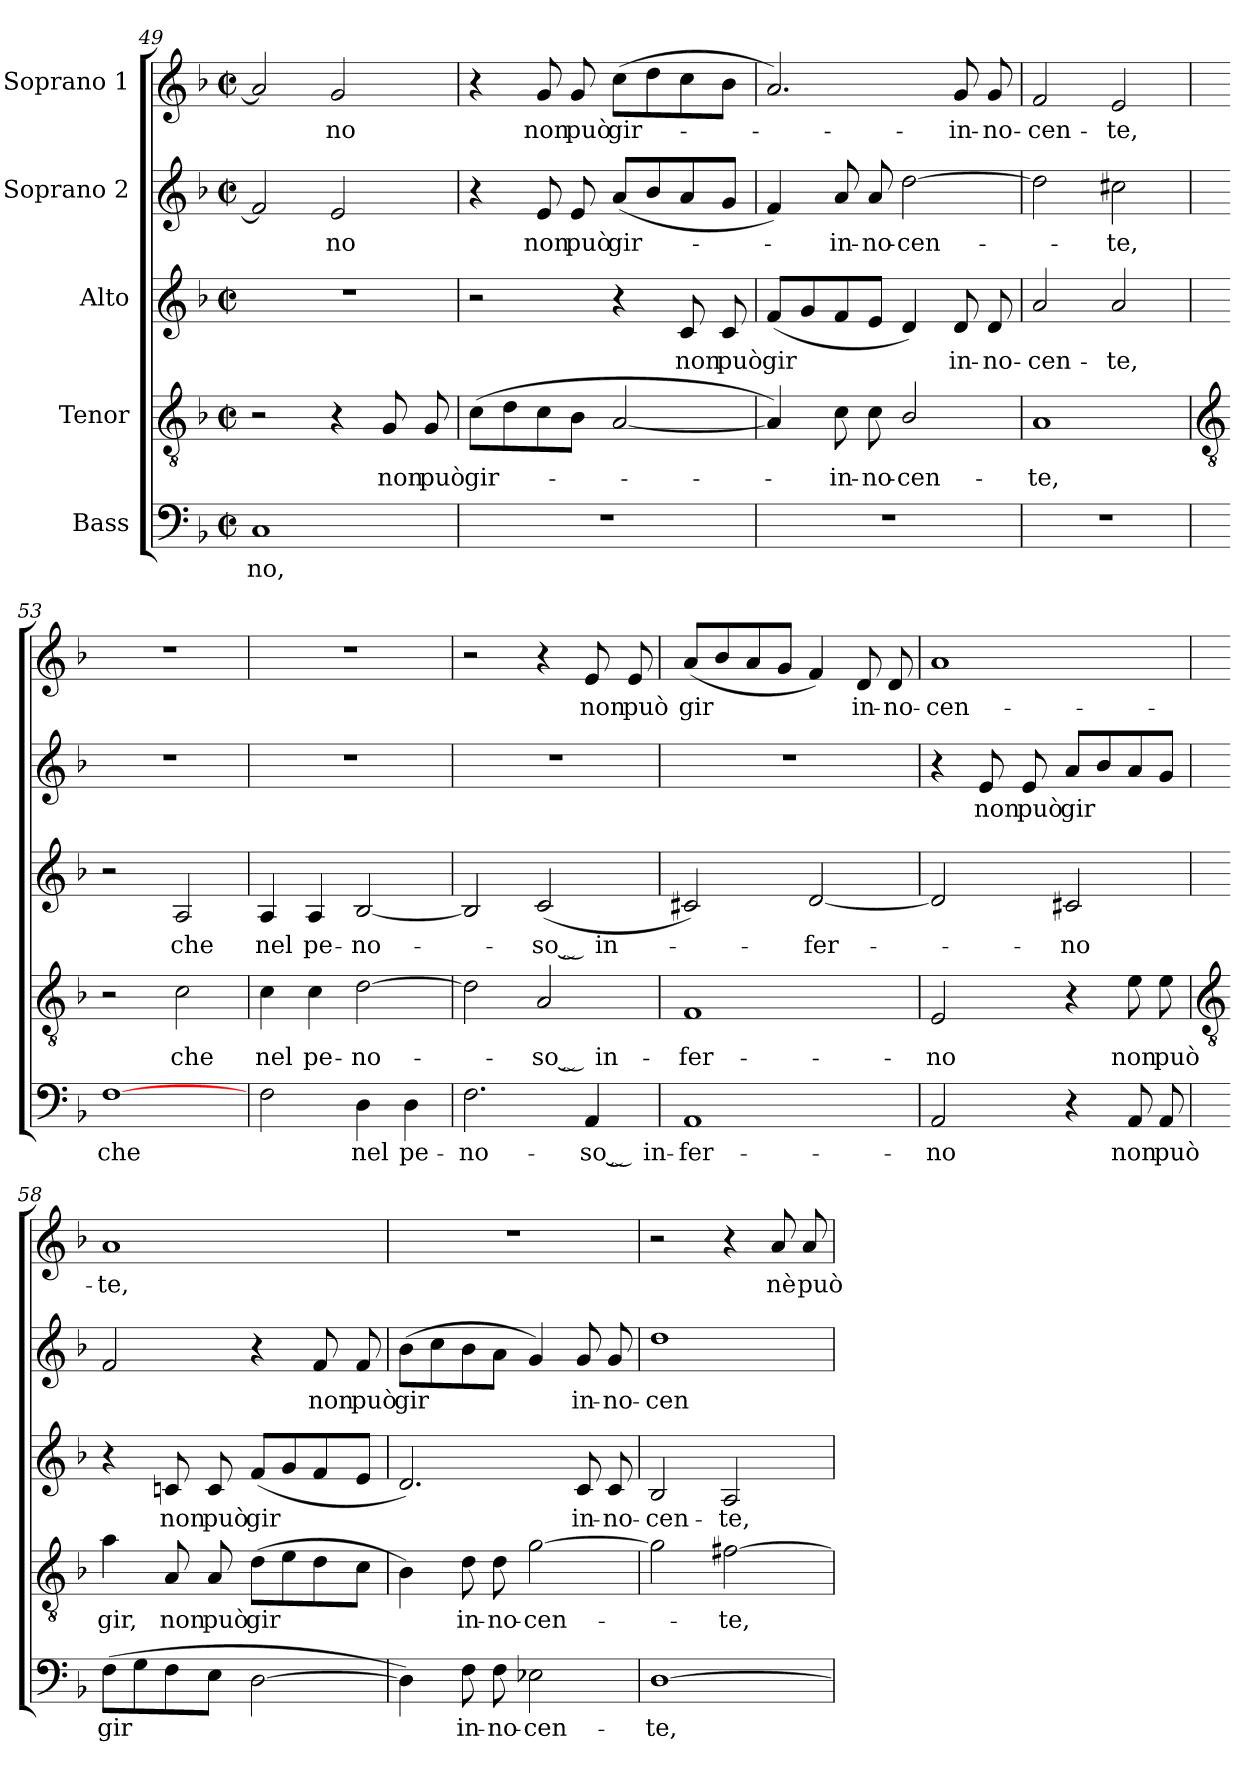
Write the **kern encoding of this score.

**kern	**text	**kern	**text	**kern	**text	**kern	**text	**kern	**text
*part5	*part5	*part4	*part4	*part3	*part3	*part2	*part2	*part1	*part1
*staff5	*staff5	*staff4	*staff4	*staff3	*staff3	*staff2	*staff2	*staff1	*staff1
*I"Bass	*	*I"Tenor	*	*I"Alto	*	*I"Soprano 2	*	*I"Soprano 1	*
*clefF4	*	*clefGv2	*	*clefG2	*	*clefG2	*	*clefG2	*
*k[b-]	*	*k[b-]	*	*k[b-]	*	*k[b-]	*	*k[b-]	*
*F:	*	*F:	*	*F:	*	*F:	*	*F:	*
*M2/2	*	*M2/2	*	*M2/2	*	*M2/2	*	*M2/2	*
*met(c|)	*	*met(c|)	*	*met(c|)	*	*met(c|)	*	*met(c|)	*
=49	=49	=49	=49	=49	=49	=49	=49	=49	=49
!	!LO:LY:b	!	!	!	!	!	!	!	!
1C	-no,	2r	.	1r	.	2f]	.	2a]	.
!	!	!	!	!	!	!	!LO:LY:b	!	!LO:LY:b
.	.	4r	.	.	.	2e	no	2g	no
!	!	!	!LO:LY:b	!	!	!	!	!	!
.	.	8G	non	.	.	.	.	.	.
!	!	!	!LO:LY:b	!	!	!	!	!	!
.	.	8G	può	.	.	.	.	.	.
=50	=50	=50	=50	=50	=50	=50	=50	=50	=50
!	!	!	!LO:LY:b	!	!	!	!	!	!
1r	.	(>8cL	gir-	2r	.	4r	.	4r	.
.	.	8d	.	.	.	.	.	.	.
!	!	!	!	!	!	!	!LO:LY:b	!	!LO:LY:b
.	.	8c	.	.	.	8e	non	8g	non
!	!	!	!	!	!	!	!LO:LY:b	!	!LO:LY:b
.	.	8B-J	.	.	.	8e	può	8g	può
!	!	!	!	!	!	!	!LO:LY:b	!	!LO:LY:b
.	.	[2A	.	4r	.	(<8aL	gir-	(>8ccL	gir-
.	.	.	.	.	.	8b-	.	8dd	.
!	!	!	!	!	!LO:LY:b	!	!	!	!
.	.	.	.	8c	non	8a	.	8cc	.
!	!	!	!	!	!LO:LY:b	!	!	!	!
.	.	.	.	8c	può	8gJ	.	8b-J	.
=51	=51	=51	=51	=51	=51	=51	=51	=51	=51
!	!	!	!	!	!LO:LY:b	!	!	!	!
1r	.	4A])	.	(<8fL	gir	4f)	.	2.a)	.
.	.	.	.	8g	.	.	.	.	.
!	!	!	!LO:LY:b	!	!	!	!LO:LY:b	!	!
.	.	8c	in-	8f	.	8a	in-	.	.
!	!	!	!LO:LY:b	!	!	!	!LO:LY:b	!	!
.	.	8c	-no-	8eJ	.	8a	-no-	.	.
!	!	!	!LO:LY:b	!	!	!	!LO:LY:b	!	!
.	.	2B-/	-cen-	4d)	.	[2dd	-cen-	.	.
!	!	!	!	!	!LO:LY:b	!	!	!	!LO:LY:b
.	.	.	.	8d	in-	.	.	8g	in-
!	!	!	!	!	!LO:LY:b	!	!	!	!LO:LY:b
.	.	.	.	8d	-no-	.	.	8g	-no-
=52	=52	=52	=52	=52	=52	=52	=52	=52	=52
!	!	!	!LO:LY:b	!	!LO:LY:b	!	!	!	!LO:LY:b
1r	.	1A	-te,	2a	-cen-	2dd]	.	2f	-cen-
!	!	!	!	!	!LO:LY:b	!	!LO:LY:b	!	!LO:LY:b
.	.	.	.	2a	-te,	2cc#X	te,	2e	-te,
!!LO:LB:g=z
=53	=53	=53	=53	=53	=53	=53	=53	=53	=53
*	*	*clefGv2	*	*	*	*	*	*	*
!	!LO:LY:b	!	!	!	!	!	!	!	!
[1F	che	2r	.	2r	.	1r	.	1r	.
!	!	!	!LO:LY:b	!	!LO:LY:b	!	!	!	!
.	.	2c	che	2A	che	.	.	.	.
=54	=54	=54	=54	=54	=54	=54	=54	=54	=54
!	!	!	!LO:LY:b	!	!LO:LY:b	!	!	!	!
2F	.	4c	nel	4A	nel	1r	.	1r	.
!	!	!	!LO:LY:b	!	!LO:LY:b	!	!	!	!
.	.	4c	pe-	4A	pe-	.	.	.	.
!	!LO:LY:b	!	!LO:LY:b	!	!LO:LY:b	!	!	!	!
4D	nel	[2d	-no-	[2B-	-no-	.	.	.	.
!	!LO:LY:b	!	!	!	!	!	!	!	!
4D	pe-	.	.	.	.	.	.	.	.
=55	=55	=55	=55	=55	=55	=55	=55	=55	=55
!	!LO:LY:b	!	!	!	!	!	!	!	!
2.F	-no-	2d]	.	2B-]	.	1r	.	2r	.
!	!	!	!LO:LY:b	!	!LO:LY:b	!	!	!	!
.	.	2A	so ̮ in-	(<2c	so ̮ in-	.	.	4r	.
!	!LO:LY:b	!	!	!	!	!	!	!	!LO:LY:b
4AA	-so ̮ in-	.	.	.	.	.	.	8e	non
!	!	!	!	!	!	!	!	!	!LO:LY:b
.	.	.	.	.	.	.	.	8e	può
=56	=56	=56	=56	=56	=56	=56	=56	=56	=56
!	!LO:LY:b	!	!LO:LY:b	!	!	!	!	!	!LO:LY:b
1AA	-fer-	1F	-fer-	2c#X)	.	1r	.	(<8aL	gir
.	.	.	.	.	.	.	.	8b-	.
.	.	.	.	.	.	.	.	8a	.
.	.	.	.	.	.	.	.	8gJ	.
!	!	!	!	!	!LO:LY:b	!	!	!	!
.	.	.	.	[2d	fer-	.	.	4f)	.
!	!	!	!	!	!	!	!	!	!LO:LY:b
.	.	.	.	.	.	.	.	8d	in-
!	!	!	!	!	!	!	!	!	!LO:LY:b
.	.	.	.	.	.	.	.	8d	-no-
=57	=57	=57	=57	=57	=57	=57	=57	=57	=57
!	!LO:LY:b	!	!LO:LY:b	!	!	!	!	!	!LO:LY:b
2AA	-no	2E	-no	2d]	.	4r	.	1a	-cen-
!	!	!	!	!	!	!	!LO:LY:b	!	!
.	.	.	.	.	.	8e	non	.	.
!	!	!	!	!	!	!	!LO:LY:b	!	!
.	.	.	.	.	.	8e	può	.	.
!	!	!	!	!	!LO:LY:b	!	!LO:LY:b	!	!
4r	.	4r	.	2c#X	no	8aL	gir	.	.
.	.	.	.	.	.	8b-	.	.	.
!	!LO:LY:b	!	!LO:LY:b	!	!	!	!	!	!
8AA	non	8e	non	.	.	8a	.	.	.
!	!LO:LY:b	!	!LO:LY:b	!	!	!	!	!	!
8AA	può	8e	può	.	.	8gJ	.	.	.
!!LO:LB:g=z
=58	=58	=58	=58	=58	=58	=58	=58	=58	=58
*	*	*clefGv2	*	*	*	*	*	*	*
!	!LO:LY:b	!	!LO:LY:b	!	!	!	!	!	!LO:LY:b
(>8FL	gir	4a	gir,	4r	.	2f	.	1a	-te,
8G	.	.	.	.	.	.	.	.	.
!	!	!	!LO:LY:b	!	!LO:LY:b	!	!	!	!
8F	.	8A	non	8cn	non	.	.	.	.
!	!	!	!LO:LY:b	!	!LO:LY:b	!	!	!	!
8EJ	.	8A	può	8c	può	.	.	.	.
!	!	!	!LO:LY:b	!	!LO:LY:b	!	!	!	!
[2D	.	(>8dL	gir	(<8fL	gir	4r	.	.	.
.	.	8e	.	8g	.	.	.	.	.
!	!	!	!	!	!	!	!LO:LY:b	!	!
.	.	8d	.	8f	.	8f	non	.	.
!	!	!	!	!	!	!	!LO:LY:b	!	!
.	.	8cJ	.	8eJ	.	8f	può	.	.
=59	=59	=59	=59	=59	=59	=59	=59	=59	=59
!	!	!	!	!	!	!	!LO:LY:b	!	!
4D])	.	4B-)	.	2.d)	.	(>8b-L	gir	1r	.
.	.	.	.	.	.	8cc	.	.	.
!	!LO:LY:b	!	!LO:LY:b	!	!	!	!	!	!
8F	in-	8d	in-	.	.	8b-	.	.	.
!	!LO:LY:b	!	!LO:LY:b	!	!	!	!	!	!
8F	-no-	8d	-no-	.	.	8aJ	.	.	.
!	!LO:LY:b	!	!LO:LY:b	!	!	!	!	!	!
2E-X	-cen-	[2g	-cen-	.	.	4g)	.	.	.
!	!	!	!	!	!LO:LY:b	!	!LO:LY:b	!	!
.	.	.	.	8c	in-	8g	in-	.	.
!	!	!	!	!	!LO:LY:b	!	!LO:LY:b	!	!
.	.	.	.	8c	-no-	8g	-no-	.	.
=60	=60	=60	=60	=60	=60	=60	=60	=60	=60
!	!LO:LY:b	!	!	!	!LO:LY:b	!	!LO:LY:b	!	!
[1D	-te,	2g]	.	2B-	-cen-	1dd	-cen-	2r	.
!	!	!	!LO:LY:b	!	!LO:LY:b	!	!	!	!
.	.	[2f#X	te,	2A	-te,	.	.	4r	.
!	!	!	!	!	!	!	!	!	!LO:LY:b
.	.	.	.	.	.	.	.	8a	nè
!	!	!	!	!	!	!	!	!	!LO:LY:b
.	.	.	.	.	.	.	.	8a	può
=	=	=	=	=	=	=	=	=	=
*-	*-	*-	*-	*-	*-	*-	*-	*-	*-
